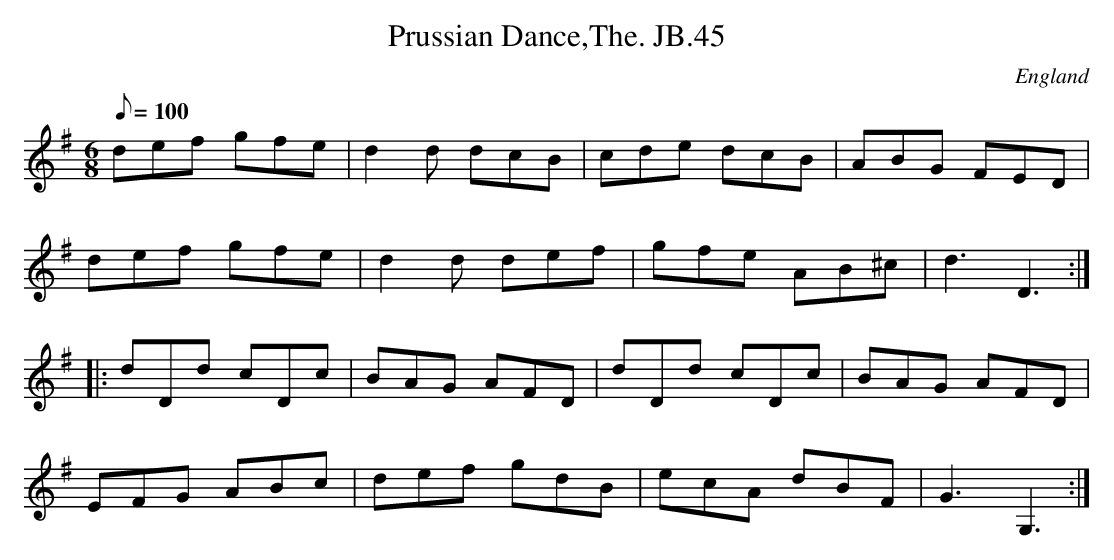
X:1
T:Prussian Dance,The. JB.45
M:6/8
L:1/8
Q:100
O:England
K:G
def gfe|d2d dcB|cde dcB|ABG FED|!
def gfe|d2d def|gfe AB^c|d3D3:|!
|:dDd cDc|BAG AFD|dDd cDc|BAG AFD|!
EFG ABc|def gdB|ecA dBF|G3G,3:|]
